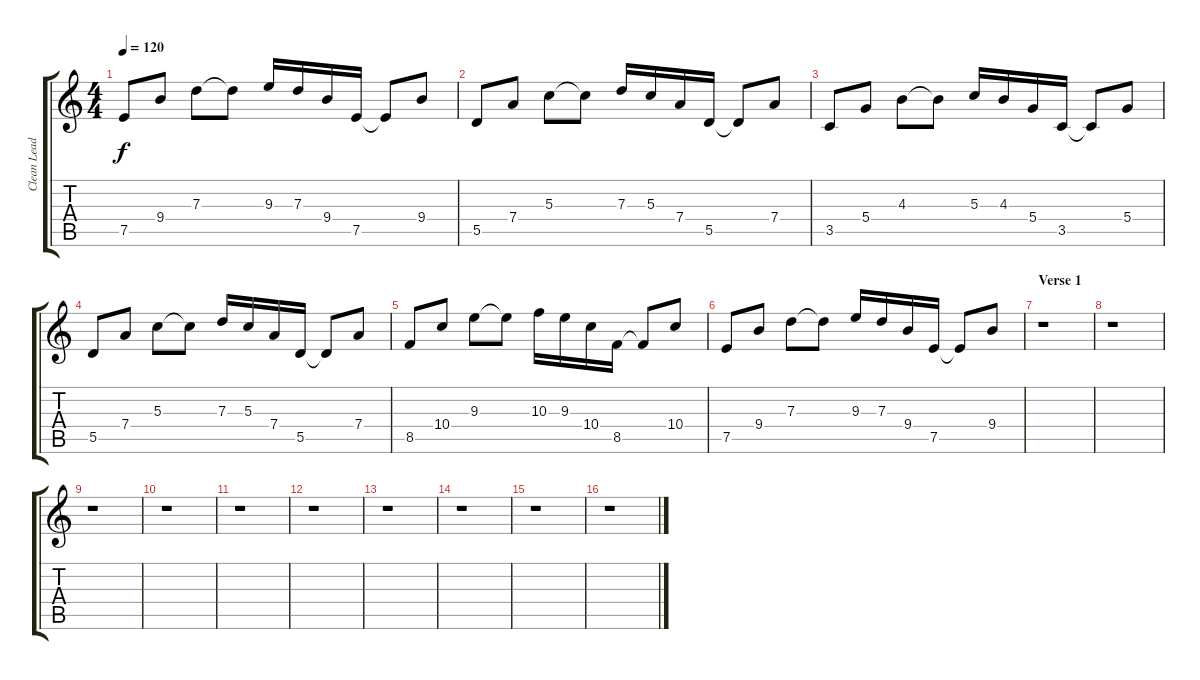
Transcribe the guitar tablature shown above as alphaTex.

\track ("Clean Lead Guitar" "Clean Lead") {instrument electricguitarjazz}
\staff {score tabs}
\tuning (E4 B3 G3 D3 A2 E2) {hide}
\ts (4 4)
\tempo 120
\clef g2
\ks c
7.5.8{dy f} 9.4.8 7.3.8 7.3{t}.8 9.3.16 7.3.16 9.4.16 7.5.16 7.5{t}.8 9.4.8 |
5.5.8 7.4.8 5.3.8 5.3{t}.8 7.3.16 5.3.16 7.4.16 5.5.16 5.5{t}.8 7.4.8 |
3.5.8 5.4.8 4.3.8 4.3{t}.8 5.3.16 4.3.16 5.4.16 3.5.16 3.5{t}.8 5.4.8 |
5.5.8 7.4.8 5.3.8 5.3{t}.8 7.3.16 5.3.16 7.4.16 5.5.16 5.5{t}.8 7.4.8 |
8.5.8 10.4.8 9.3.8 9.3{t}.8 10.3.16 9.3.16 10.4.16 8.5.16 8.5{t}.8 10.4.8 |
7.5.8 9.4.8 7.3.8 7.3{t}.8 9.3.16 7.3.16 9.4.16 7.5.16 7.5{t}.8 9.4.8 |
\section ("" "Verse 1")
r.1 |
r.1 |
r.1 |
r.1 |
r.1 |
r.1 |
r.1 |
r.1 |
r.1 |
r.1
